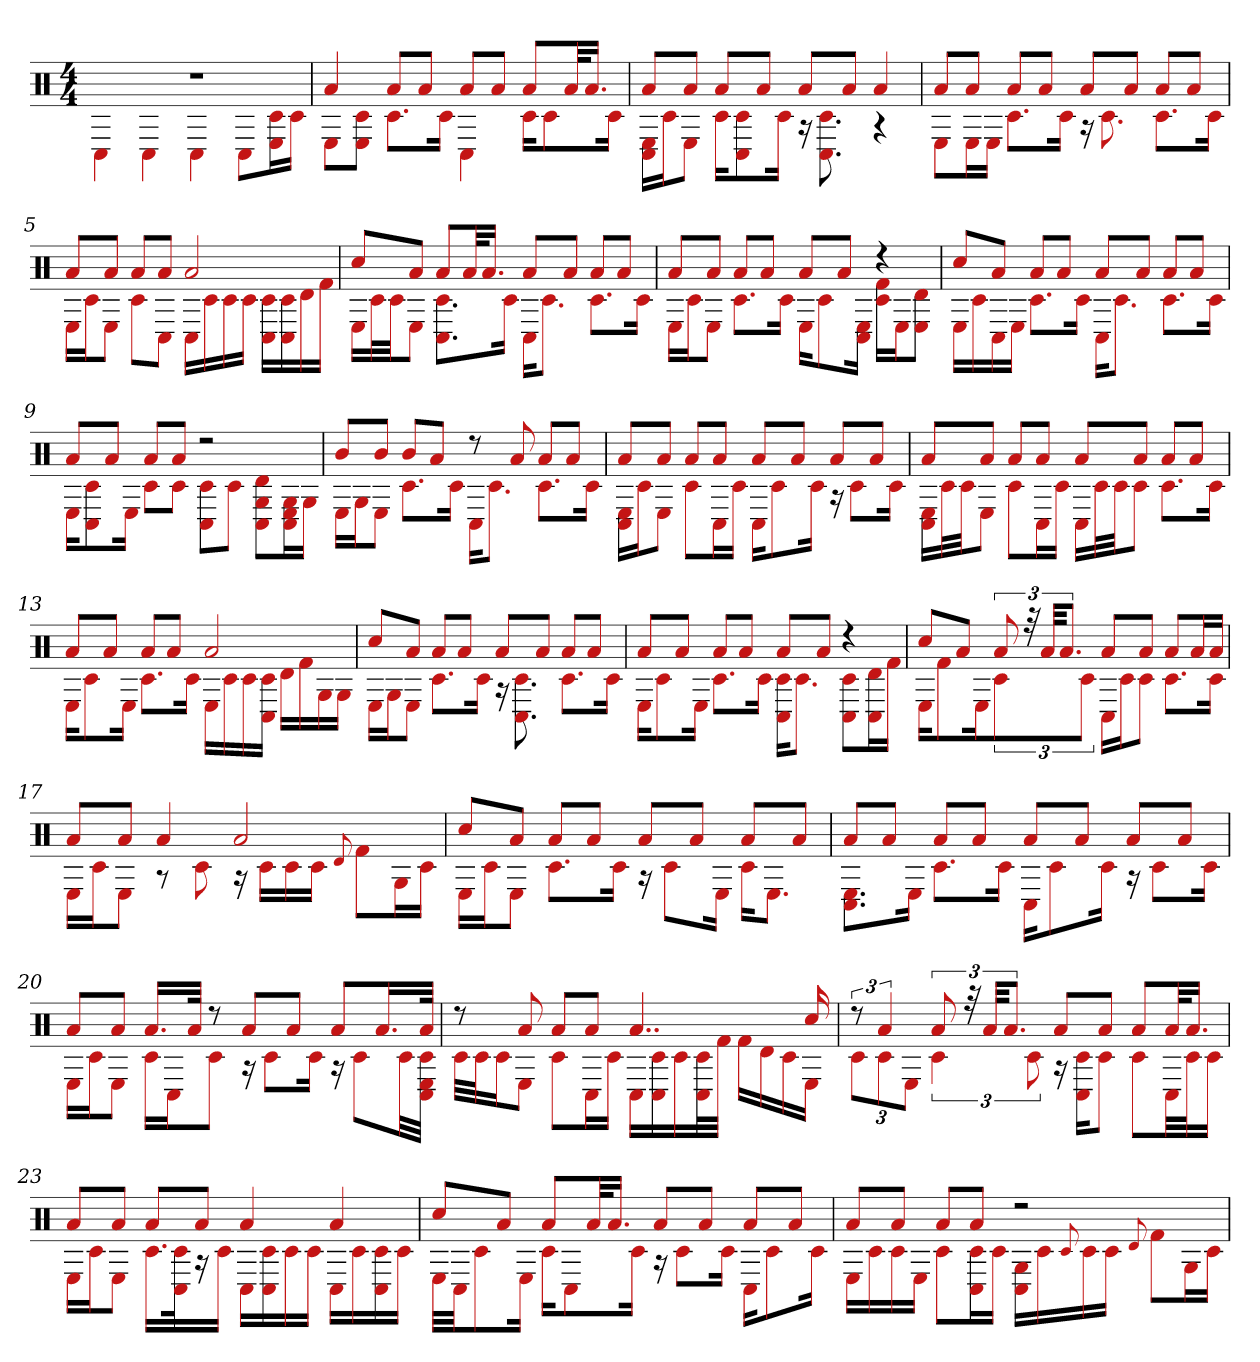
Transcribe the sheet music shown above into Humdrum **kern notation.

**kern
*part1
*staff1
*clefX
*k[]
*M4/4
=1
*^
1r	4C#
.	4C#
.	4C#
.	8C#L
.	16E 16c#L
.	16c#JJ
=2	=2
4a	8EL
.	8c# 8EJ
8aL	8.c#L
8aJ	.
.	16c#Jk
8aL	4C#
8aJ	.
8aL	16c#KL
.	8c#
32akL	.
16.aJJ	.
.	16c#Jk
=3	=3
8aL	16E 16C#LL
.	16c#J
8aJ	8EJ
8aL	16c#KL
.	8c# 8C#
8aJ	.
.	16c#Jk
8aL	16r
.	8.c# 8.C#
8aJ	.
4a	4r
=4	=4
8aL	8EL
8aJ	16EL
.	16EJJ
8aL	8.c#L
8aJ	.
.	16c#Jk
8aL	16r
.	8.c#
8aJ	.
8aL	8.c#L
8aJ	.
.	16c#Jk
=5	=5
8aL	16ELL
.	16c#J
8aJ	8EJ
8aL	8c#L
8aJ	8C#J
2a	16C#LL
.	16c#
.	16c#
.	16c#JJ
.	16C# 16c#LL
.	16c# 16C#
.	16d
.	16f#JJ
=6	=6
8cc#L	16ELL
.	32c#L
.	32c#JJ
8aJ	8EJ
8aL	8.C# 8.c#L
32akL	.
16.aJJ	.
.	16c#Jk
8aL	16C#KL
.	8.c#J
8aJ	.
8aL	8.c#L
8aJ	.
.	16c#Jk
=7	=7
8aL	16ELL
.	16c#J
8aJ	8EJ
8aL	8.c#L
8aJ	.
.	16c#Jk
8aL	16EKL
.	8c#
8aJ	.
.	16E 16C#Jk
4r	16f# 16c#LL
.	16EJ
.	8E 8dJ
=8	=8
8cc#L	16ELL
.	16c#
8aJ	16C#
.	16EJJ
8aL	8.c#L
8aJ	.
.	16c#Jk
8aL	16C#KL
.	8.c#J
8aJ	.
8aL	8.c#L
8aJ	.
.	16c#Jk
=9	=9
8aL	16EKL
.	8C# 8c#
8aJ	.
.	16EJk
8aL	8c#L
8aJ	8c#J
2r	8C# 8c#L
.	8c#J
.	8C# 8G 8dL
.	16C# 16G 16EL
.	16GJJ
=10	=10
8bL	16ELL
.	16GJ
8bJ	8EJ
8bL	8.c#L
8aJ	.
.	16c#Jk
8r	16C#KL
.	8.c#J
8a	.
8aL	8.c#L
8aJ	.
.	16c#Jk
=11	=11
8aL	16C# 16ELL
.	16c#J
8aJ	8EJ
8aL	8c#L
8aJ	16C#L
.	16c#JJ
8aL	16C#KL
.	8c#
8aJ	.
.	16c#Jk
8aL	16r
.	8c#L
8aJ	.
.	16c#Jk
=12	=12
8aL	16E 16C#LL
.	32c#L
.	32c#JJ
8aJ	8EJ
8aL	8c#L
8aJ	16C#L
.	16c#JJ
8aL	16C#LL
.	32c#L
.	32c#JJ
8aJ	8c#J
8aL	8.c#L
8aJ	.
.	16c#Jk
=13	=13
8aL	16EKL
.	8c#
8aJ	.
.	16EJk
8aL	8.c#L
8aJ	.
.	16c#Jk
2a	16ELL
.	16c#
.	16c#
.	16c# 16C#JJ
.	16dLL
.	16f#
.	16G
.	16GJJ
=14	=14
8cc#L	16ELL
.	16GJ
8aJ	8EJ
8aL	8.c#L
8aJ	.
.	16c#Jk
8aL	16r
.	8.C# 8.c#
8aJ	.
8aL	8.c#L
8aJ	.
.	16c#Jk
=15	=15
8aL	16EKL
.	8c#
8aJ	.
.	16EJk
8aL	8.c#L
8aJ	.
.	16c#Jk
8aL	16c# 16C#KL
.	8.c#J
8aJ	.
4r	8C# 8c#L
.	16C# 16dL
.	16f#JJ
=16	=16
8cc#L	16EKL
.	8f#
8aJ	.
.	16EJk
12a	6c#
48r	.
48aKKL	.
12.aJ	.
.	12c#J
8aL	16C#LL
.	16c#J
8aJ	8c#J
8aL	8.c#L
16aL	.
16aJJ	16c#Jk
=17	=17
8aL	16ELL
.	16c#J
8aJ	8EJ
4a	8r
.	8c#
2a	16r
.	16c#LL
.	16c#
.	16c#JJ
.	8qqd
.	8f#L
.	16GL
.	16c#JJ
=18	=18
8cc#L	16ELL
.	16c#J
8aJ	8EJ
8aL	8.c#L
8aJ	.
.	16c#Jk
8aL	16r
.	8c#L
8aJ	.
.	16EJk
8aL	16c#KL
.	8.EJ
8aJ	.
=19	=19
8aL	8.C# 8.EL
8aJ	.
.	16EJk
8aL	8.c#L
8aJ	.
.	16c#Jk
8aL	16C#KL
.	8c#
8aJ	.
.	16c#Jk
8aL	16r
.	8c#L
8aJ	.
.	16c#Jk
=20	=20
8aL	16ELL
.	16c#J
8aJ	8EJ
16.aLL	16c#LL
.	16C#J
32aJJk	.
8r	8c#J
8aL	16r
.	8c#L
8aJ	.
.	16c#Jk
8aL	16r
.	8c#L
16.aL	.
.	32c#LL
32aJJk	32c# 32E 32C#JJJ
=21	=21
8r	32c#LLL
.	32c#J
.	16c#J
8a	8EJ
8aL	8c#L
8aJ	16C#L
.	16c#JJ
4..a	16C#LL
.	16C# 16c#
.	16c#
.	32c# 32C#L
.	32f#JJJ
.	16f#LL
.	16d
.	16c#
16cc#	16EJJ
=22	=22
12r	12c#L
6a	12c#J
.	12EJ
12a	6c#
48r	.
48aKKL	.
12.aJ	.
.	12c#
8aL	16r
.	16c# 16C#KL
8aJ	8c#J
8aL	8c#L
32akL	32C#LL
16.aJJ	32c#J
.	16c#JJ
=23	=23
8aL	16ELL
.	16c#J
8aJ	8EJ
8aL	16.c#LL
.	32c# 32C#k
8aJ	16r
.	16c#JJ
4a	16C#LL
.	16c# 16C#
.	16c#
.	16c#JJ
4a	16C#LL
.	16c#
.	16c# 16C#
.	16c#JJ
=24	=24
8cc#L	32ELLL
.	32C#JJ
.	8c#
8aJ	.
.	16EJk
8aL	16c#KL
.	8C#
32akL	.
16.aJJ	.
.	16c#Jk
8aL	16r
.	8c#L
8aJ	.
.	16c#Jk
8aL	16C#KL
.	8c#
8aJ	.
.	16c#Jk
=25	=25
8aL	16ELL
.	16c#
8aJ	16c#
.	16EJJ
8aL	8c#L
8aJ	16C# 16c#L
.	16c#JJ
2r	16G 16C#LL
.	16c#
.	8qqc#
.	16c#
.	16c#JJ
.	8qqd
.	8f#L
.	16GL
.	16c#JJ
*v	*v
=
*-
